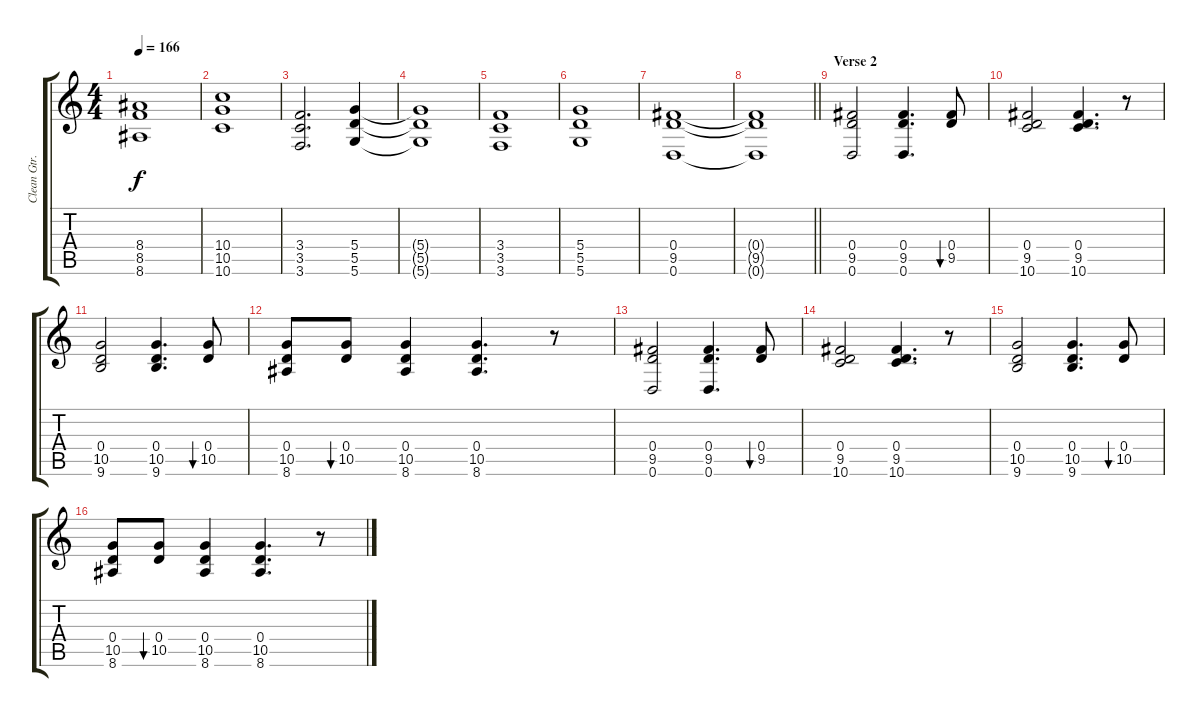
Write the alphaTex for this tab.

\track ("Clean Gtr. 1" "Clean Gtr.") {instrument electricguitarjazz}
\staff {score tabs}
\tuning (E4 B3 G3 D3 A2 D2) {hide}
\ts (4 4)
\tempo 166
\clef g2
\ks c
(8.4 8.5 8.6).1{dy f} |
(10.4 10.5 10.6).1 |
(3.4 3.5 3.6).2{d} (5.4 5.5 5.6).4 |
(5.4{t} 5.5{t} 5.6{t}).1 |
(3.4 3.5 3.6).1 |
(5.4 5.5 5.6).1 |
(0.4 9.5 0.6).1 |
\barLineRight lightlight
(0.4{t} 9.5{t} 0.6{t}).1 |
\section ("" "Verse 2")
(0.4 9.5 0.6).2 (0.4 9.5 0.6).4{d} (0.4 9.5).8{bu 120} |
(0.4 9.5 10.6).2 (0.4 9.5 10.6).4{d} r.8 |
(0.4 10.5 9.6).2 (0.4 10.5 9.6).4{d} (0.4 10.5).8{bu 120} |
(0.4 10.5 8.6).8 (0.4 10.5).8{bu 120} (0.4 10.5 8.6).4 (0.4 10.5 8.6).4{d} r.8 |
(0.4 9.5 0.6).2 (0.4 9.5 0.6).4{d} (0.4 9.5).8{bu 120} |
(0.4 9.5 10.6).2 (0.4 9.5 10.6).4{d} r.8 |
(0.4 10.5 9.6).2 (0.4 10.5 9.6).4{d} (0.4 10.5).8{bu 120} |
(0.4 10.5 8.6).8 (0.4 10.5).8{bu 120} (0.4 10.5 8.6).4 (0.4 10.5 8.6).4{d} r.8
